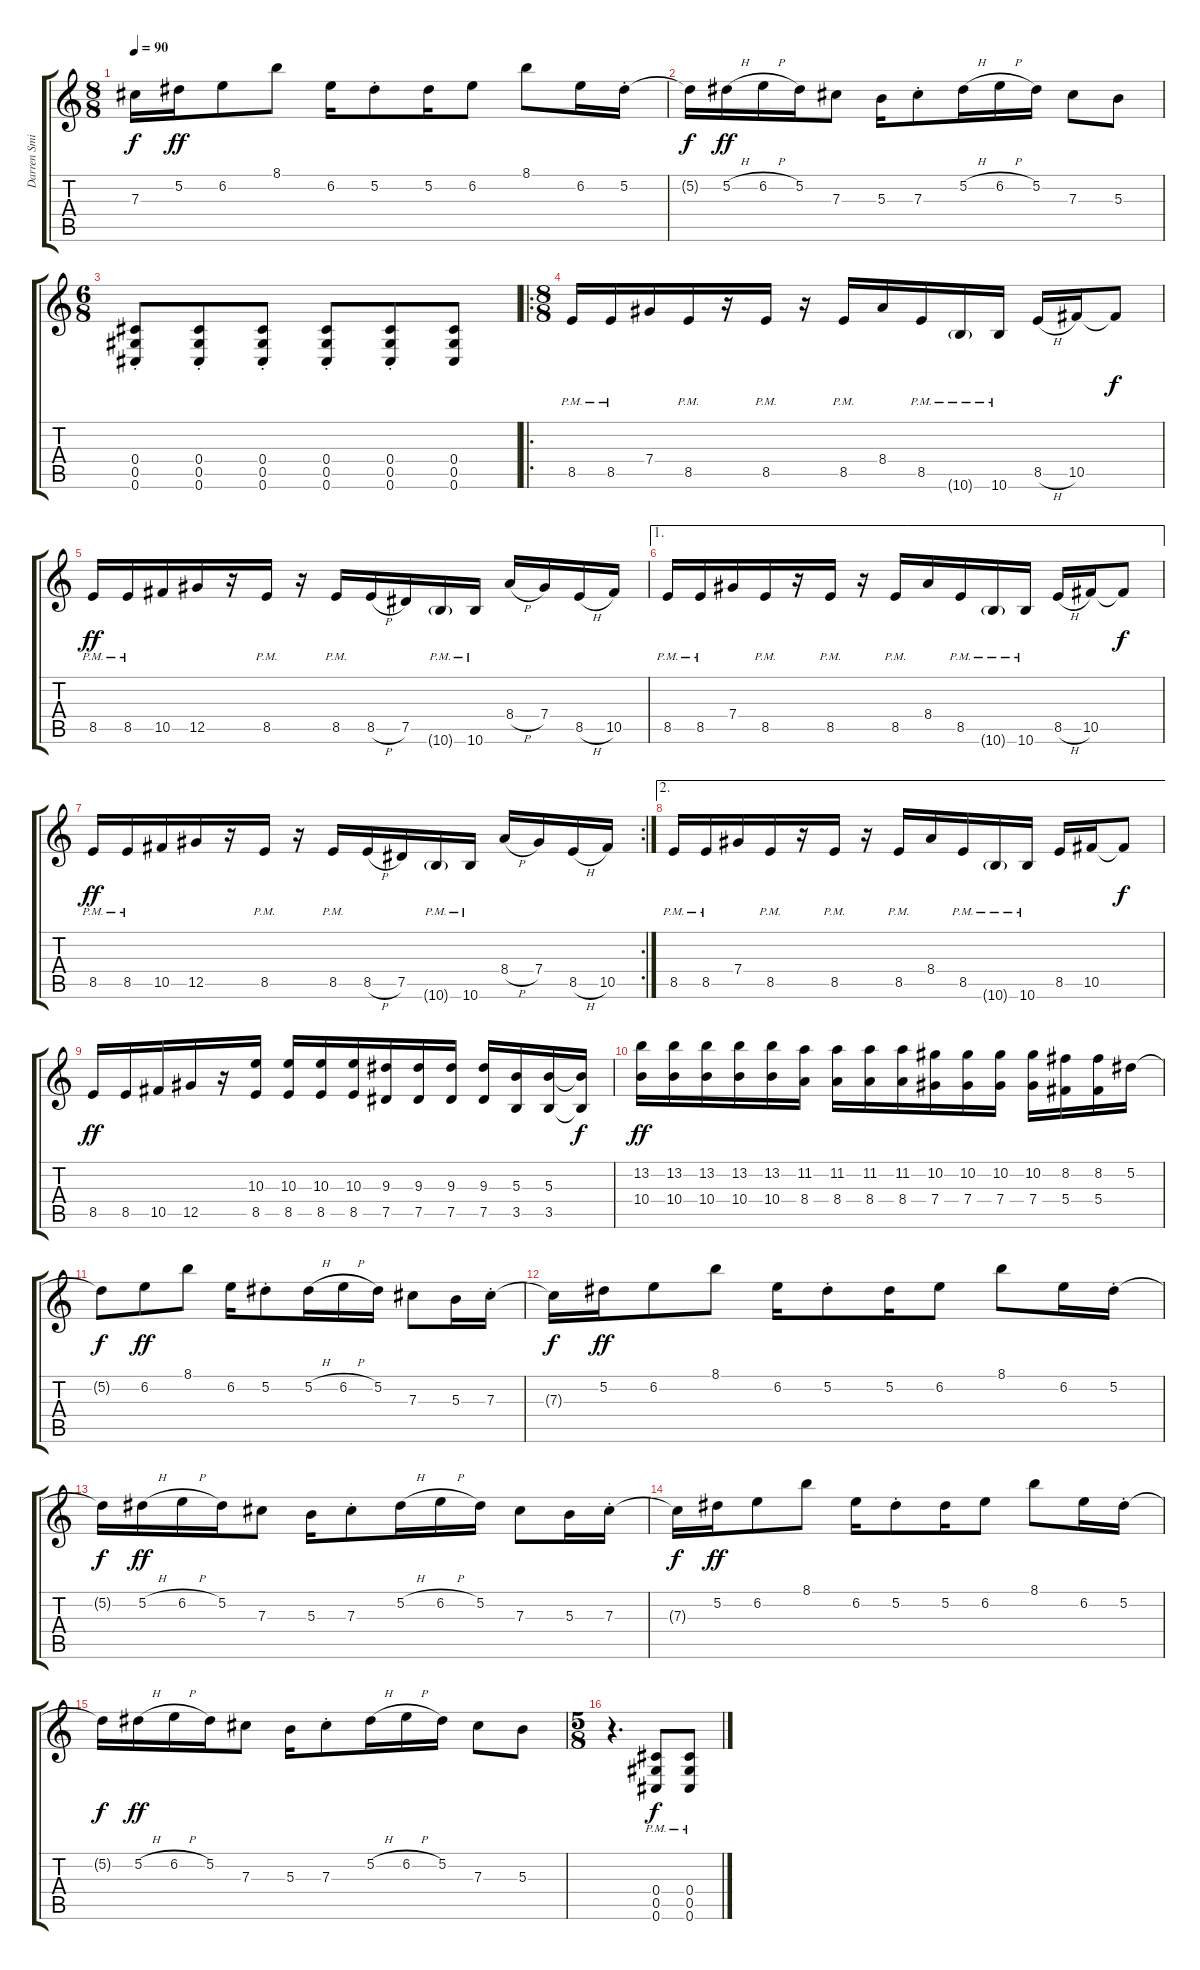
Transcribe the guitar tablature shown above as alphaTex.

\track ("Darren Smith" "Darren Smi") {instrument overdrivenguitar}
\staff {score tabs}
\tuning (Eb4 Bb3 Gb3 Db3 Ab2 Db2) {hide}
\ts (8 8)
\tempo 90
\clef g2
\ks c
7.3{t}.16{dy f} 5.2.16{dy ff} 6.2.8 8.1.8 6.2.16 5.2{st}.8 5.2.16 6.2.8 8.1.8 6.2.16 5.2{st}.16 |
5.2{t}.16{dy f} 5.2{h}.16{dy ff} 6.2{h}.16 5.2.16 7.3.8 5.3.16 7.3{st}.8 5.2{h}.16 6.2{h}.16 5.2.16 7.3.8 5.3.8 |
\ts (6 8)
(0.4{st} 0.5{st} 0.6{st}).8 (0.4{st} 0.5{st} 0.6{st}).8 (0.4{st} 0.5{st} 0.6{st}).8 (0.4{st} 0.5{st} 0.6{st}).8 (0.4{st} 0.5{st} 0.6{st}).8 (0.4 0.5 0.6).8 |
\ro
\ts (8 8)
8.5{pm}.16 8.5{pm}.16 7.4.16 8.5{pm}.16 r.16 8.5{pm}.16 r.16 8.5{pm}.16 8.4.16 8.5{pm}.16 10.6{g pm}.16 10.6{pm}.16 8.5{h}.16 10.5.16 10.5{t}.8{dy f} |
8.5{pm}.16{dy ff} 8.5{pm}.16 10.5.16 12.5.16 r.16 8.5{pm}.16 r.16 8.5{pm}.16 8.5{h}.16 7.5.16 10.6{g pm}.16 10.6{pm}.16 8.4{h}.16 7.4.16 8.5{h}.16 10.5.16 |
\ae 1
8.5{pm}.16 8.5{pm}.16 7.4.16 8.5{pm}.16 r.16 8.5{pm}.16 r.16 8.5{pm}.16 8.4.16 8.5{pm}.16 10.6{g pm}.16 10.6{pm}.16 8.5{h}.16 10.5.16 10.5{t}.8{dy f} |
\rc 2
8.5{pm}.16{dy ff} 8.5{pm}.16 10.5.16 12.5.16 r.16 8.5{pm}.16 r.16 8.5{pm}.16 8.5{h}.16 7.5.16 10.6{g pm}.16 10.6{pm}.16 8.4{h}.16 7.4.16 8.5{h}.16 10.5.16 |
\ae 2
8.5{pm}.16 8.5{pm}.16 7.4.16 8.5{pm}.16 r.16 8.5{pm}.16 r.16 8.5{pm}.16 8.4.16 8.5{pm}.16 10.6{g pm}.16 10.6{pm}.16 8.5.16 10.5.16 10.5{t}.8{dy f} |
8.5.16{dy ff} 8.5.16 10.5.16 12.5.16 r.16 (10.3 8.5).16 (10.3 8.5).16 (10.3 8.5).16 (10.3 8.5).16 (9.3 7.5).16 (9.3 7.5).16 (9.3 7.5).16 (9.3 7.5).16 (5.3 3.5).16 (5.3 3.5).16 (5.3{t} 3.5{t}).16{dy f} |
(13.2 10.4).16{dy ff} (13.2 10.4).16 (13.2 10.4).16 (13.2 10.4).16 (13.2 10.4).16 (11.2 8.4).16 (11.2 8.4).16 (11.2 8.4).16 (11.2 8.4).16 (10.2 7.4).16 (10.2 7.4).16 (10.2 7.4).16 (10.2 7.4).16 (8.2 5.4).16 (8.2 5.4).16 5.2.16 |
5.2{t}.8{dy f} 6.2.8{dy ff} 8.1.8 6.2.16 5.2{st}.8 5.2{h}.16 6.2{h}.16 5.2.16 7.3.8 5.3.16 7.3{st}.16 |
7.3{t}.16{dy f} 5.2.16{dy ff} 6.2.8 8.1.8 6.2.16 5.2{st}.8 5.2.16 6.2.8 8.1.8 6.2.16 5.2{st}.16 |
5.2{t}.16{dy f} 5.2{h}.16{dy ff} 6.2{h}.16 5.2.16 7.3.8 5.3.16 7.3{st}.8 5.2{h}.16 6.2{h}.16 5.2.16 7.3.8 5.3.16 7.3{st}.16 |
7.3{t}.16{dy f} 5.2.16{dy ff} 6.2.8 8.1.8 6.2.16 5.2{st}.8 5.2.16 6.2.8 8.1.8 6.2.16 5.2{st}.16 |
5.2{t}.16{dy f} 5.2{h}.16{dy ff} 6.2{h}.16 5.2.16 7.3.8 5.3.16 7.3{st}.8 5.2{h}.16 6.2{h}.16 5.2.16 7.3.8 5.3.8 |
\ts (5 8)
r.4{d} (0.4{pm} 0.5{pm} 0.6{pm}).8{dy f} (0.4{pm} 0.5{pm} 0.6{pm}).8
